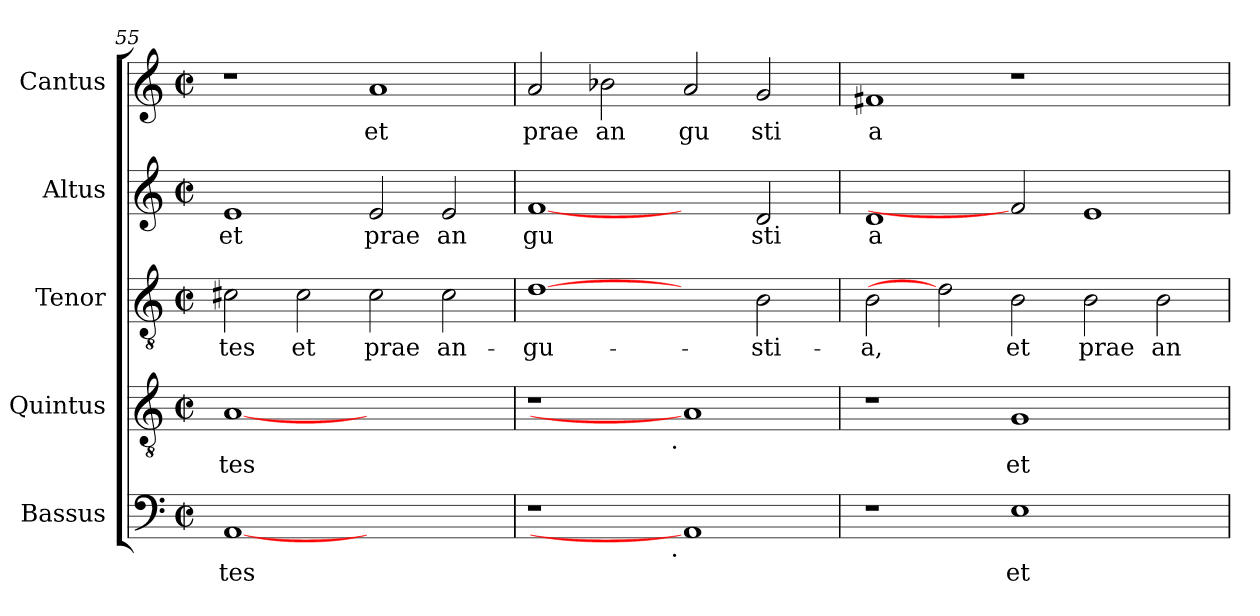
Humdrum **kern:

**kern	**text	**kern	**text	**kern	**text	**kern	**text	**kern	**text
*part5	*part5	*part4	*part4	*part3	*part3	*part2	*part2	*part1	*part1
*staff5	*staff5	*staff4	*staff4	*staff3	*staff3	*staff2	*staff2	*staff1	*staff1
*I"Bassus	*	*I"Quintus	*	*I"Tenor	*	*I"Altus	*	*I"Cantus	*
*clefF4	*	*clefGv2	*	*clefGv2	*	*clefG2	*	*clefG2	*
*k[]	*	*k[]	*	*k[]	*	*k[]	*	*k[]	*
*C:	*	*C:	*	*C:	*	*C:	*	*C:	*
*M2/2	*	*M2/2	*	*M2/2	*	*M2/2	*	*M2/2	*
*met(c|)	*	*met(c|)	*	*met(c|)	*	*met(c|)	*	*met(c|)	*
=55	=55	=55	=55	=55	=55	=55	=55	=55	=55
!	!LO:LY:b:cj	!	!LO:LY:b:cj	!	!LO:LY:b:cj	!	!LO:LY:b:cj	!	!
[1AA	tes	[1A	tes	2c#X\	-tes	1e	et	1r	.
!	!	!	!	!	!LO:LY:b:cj	!	!	!	!
.	.	.	.	2c#\	et	.	.	.	.
!	!	!	!	!	!LO:LY:b:cj	!	!LO:LY:b:cj	!	!LO:LY:b:cj
1ryy	.	1ryy	.	2c#\	prae	2e/	prae	1a	et
!	!	!	!	!	!LO:LY:b:cj	!	!LO:LY:b:cj	!	!
.	.	.	.	2c#\	an-	2e/	an	.	.
=56	=56	=56	=56	=56	=56	=56	=56	=56	=56
!	!	!	!	!	!LO:LY:b:cj	!	!LO:LY:b:cj	!	!LO:LY:b:cj
*^	*	*^	*	*	*	*	*	*	*
1r	2ryy	.	1r	2ryy	.	[1d	-gu-	[1f	gu	2a/	prae
!	!	!	!	!	!	!	!	!	!	!	!LO:LY:b:cj
.	4...ryy	.	.	4...ryy	.	.	.	.	.	2b-X\	an
!	!	!	!	!LO:TX:b:t=.	!	!	!	!	!	!	!
!	!LO:TX:b:t=.	!	!	!	!	!	!	!	!	!	!
.	1ryy	.	.	1ryy	.	.	.	.	.	.	.
!	!	!	!	!	!	!	!	!	!	!	!LO:LY:b:cj
1AA]	.	.	1A]	.	.	2ryy	.	2ryy	.	2a/	gu
!	!	!	!	!	!	!	!LO:LY:b:cj	!	!LO:LY:b:cj	!	!LO:LY:b:cj
.	.	.	.	.	.	2B\	-sti-	2d/	sti	2g/	sti
.	32ryy	.	.	32ryy	.	.	.	.	.	.	.
=57	=57	=57	=57	=57	=57	=57	=57	=57	=57	=57	=57
!	!	!	!	!	!	!	!LO:LY:b:cj	!	!LO:LY:b:cj	!	!LO:LY:b:cj
*v	*v	*	*	*	*	*	*	*	*	*	*
*	*	*v	*v	*	*	*	*	*	*	*
1r	.	1r	.	2B\	-a,	1d	a	1f#X	a
.	.	.	.	2d]	.	.	.	.	.
!	!LO:LY:b:cj	!	!LO:LY:b:cj	!	!LO:LY:b:cj	!	!	!	!
1E	et	1G	et	2B\	et	2f]	.	1r	.
!	!	!	!	!	!LO:LY:b:cj	!	!LO:LY:b:cj	!	!
.	.	.	.	2B\	prae	1e	.	.	.
!	!	!	!	!	!LO:LY:b:cj	!	!	!	!
2ryy	.	2ryy	.	2B\	an-	.	.	2ryy	.
=	=	=	=	=	=	=	=	=	=
*-	*-	*-	*-	*-	*-	*-	*-	*-	*-
